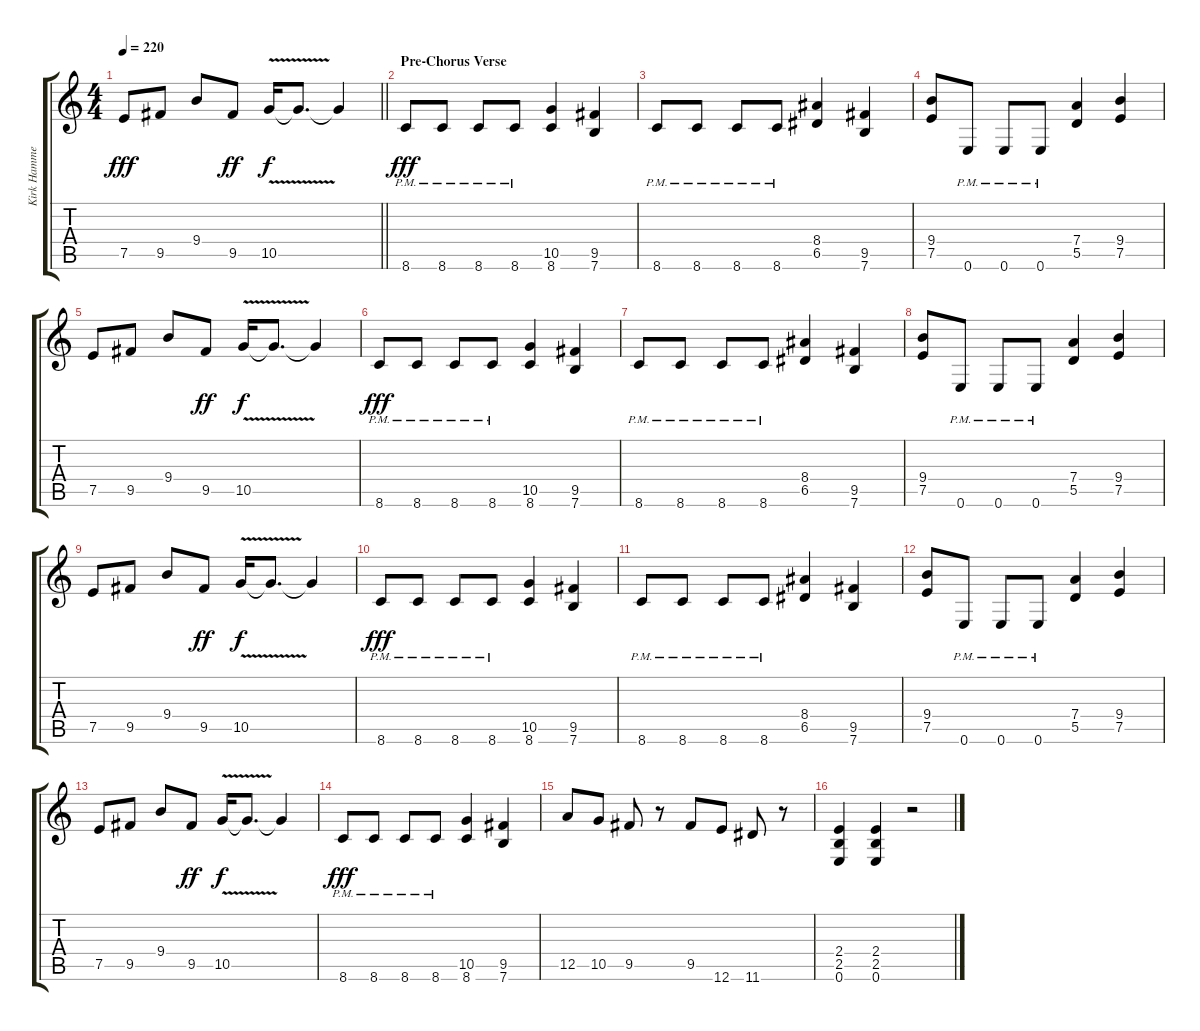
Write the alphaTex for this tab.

\track ("Kirk Hammet" "Kirk Hamme") {instrument distortionguitar}
\staff {score tabs}
\tuning (E4 B3 G3 D3 A2 E2) {hide}
\ts (4 4)
\tempo 220
\clef g2
\barLineRight lightlight
\ks c
7.5.8{dy fff} 9.5.8 9.4.8 9.5.8{dy ff} 10.5{v}.16{dy f} 10.5{t}.8{d} 10.5{t}.4 |
\section ("" "Pre-Chorus Verse")
8.6{pm}.8{dy fff} 8.6{pm}.8 8.6{pm}.8 8.6{pm}.8 (10.5 8.6).4 (9.5 7.6).4 |
8.6{pm}.8 8.6{pm}.8 8.6{pm}.8 8.6{pm}.8 (8.4 6.5).4 (9.5 7.6).4 |
(9.4 7.5).8 0.6{pm}.8 0.6{pm}.8 0.6{pm}.8 (7.4 5.5).4 (9.4 7.5).4 |
7.5.8 9.5.8 9.4.8 9.5.8{dy ff} 10.5{v}.16{dy f} 10.5{t}.8{d} 10.5{t}.4 |
8.6{pm}.8{dy fff} 8.6{pm}.8 8.6{pm}.8 8.6{pm}.8 (10.5 8.6).4 (9.5 7.6).4 |
8.6{pm}.8 8.6{pm}.8 8.6{pm}.8 8.6{pm}.8 (8.4 6.5).4 (9.5 7.6).4 |
(9.4 7.5).8 0.6{pm}.8 0.6{pm}.8 0.6{pm}.8 (7.4 5.5).4 (9.4 7.5).4 |
7.5.8 9.5.8 9.4.8 9.5.8{dy ff} 10.5{v}.16{dy f} 10.5{t}.8{d} 10.5{t}.4 |
8.6{pm}.8{dy fff} 8.6{pm}.8 8.6{pm}.8 8.6{pm}.8 (10.5 8.6).4 (9.5 7.6).4 |
8.6{pm}.8 8.6{pm}.8 8.6{pm}.8 8.6{pm}.8 (8.4 6.5).4 (9.5 7.6).4 |
(9.4 7.5).8 0.6{pm}.8 0.6{pm}.8 0.6{pm}.8 (7.4 5.5).4 (9.4 7.5).4 |
7.5.8 9.5.8 9.4.8 9.5.8{dy ff} 10.5{v}.16{dy f} 10.5{t}.8{d} 10.5{t}.4 |
8.6{pm}.8{dy fff} 8.6{pm}.8 8.6{pm}.8 8.6{pm}.8 (10.5 8.6).4 (9.5 7.6).4 |
12.5.8 10.5.8 9.5.8 r.8 9.5.8 12.6.8 11.6.8 r.8 |
(2.4 2.5 0.6).4 (2.4 2.5 0.6).4 r.2
